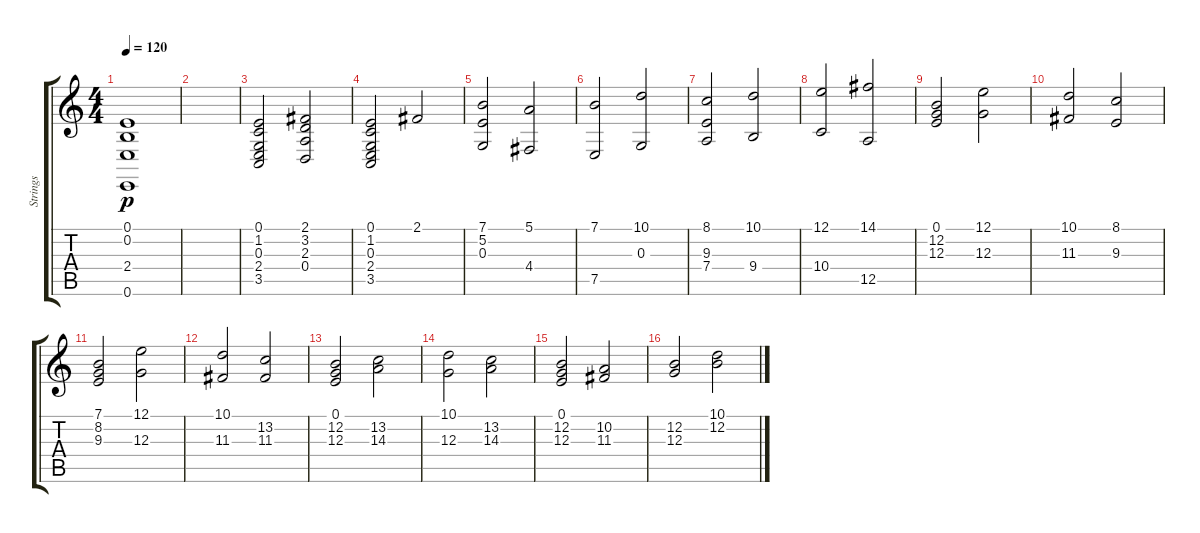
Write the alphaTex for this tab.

\track ("Strings" "Strings") {instrument stringensemble1}
\staff {score tabs}
\tuning (E4 B3 G3 D3 A2 E2) {hide}
\ts (4 4)
\tempo 120
\clef g2
\ks c
(0.1 0.2 2.4 0.6).1{dy p volume 10 instrument stringensemble1} |
|
(0.1 1.2 0.3 2.4 3.5).2 (2.1 3.2 2.3 0.4).2 |
(0.1 1.2 0.3 2.4 3.5).2 2.1.2 |
(7.1 5.2 0.3).2 (5.1 4.4).2 |
(7.1 7.5).2 (10.1 0.3).2 |
(8.1 9.3 7.4).2 (10.1 9.4).2 |
(12.1 10.4).2 (14.1 12.5).2 |
(0.1 12.2 12.3).2 (12.1 12.3).2 |
(10.1 11.3).2 (8.1 9.3).2 |
(7.1 8.2 9.3).2 (12.1 12.3).2 |
(10.1 11.3).2 (13.2 11.3).2 |
(0.1 12.2 12.3).2 (13.2 14.3).2 |
(10.1 12.3).2 (13.2 14.3).2 |
(0.1 12.2 12.3).2 (10.2 11.3).2 |
(12.2 12.3).2 (10.1 12.2).2
